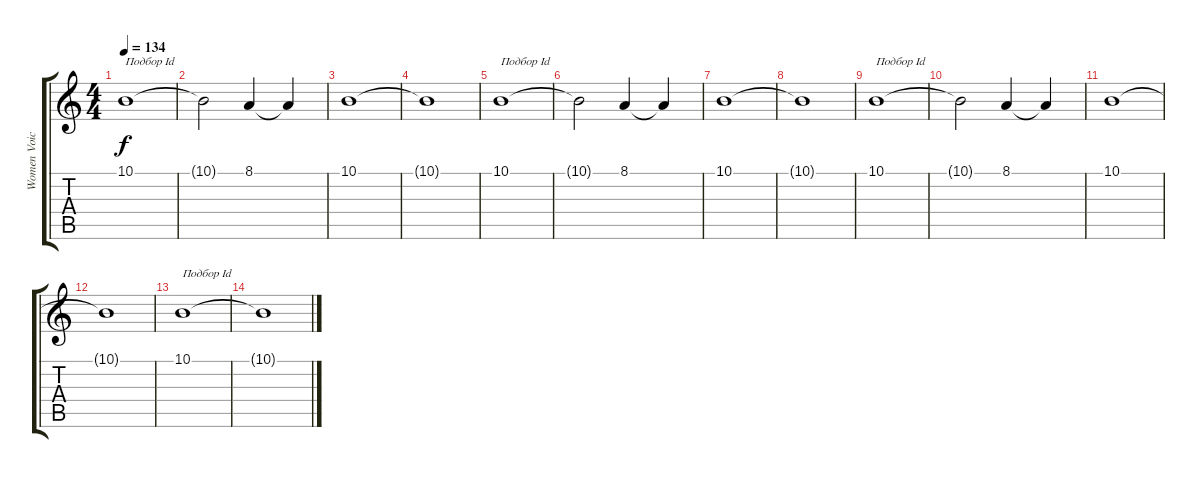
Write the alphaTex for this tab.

\track ("Women Voice" "Women Voic") {instrument choiraahs}
\staff {score tabs}
\tuning (Db4 Ab3 E3 B2 Gb2 B1) {hide}
\ts (4 4)
\tempo 134
\clef g2
\ks c
10.1.1{txt "Подбор Id" dy f volume 15} |
10.1{t}.2 8.1.4 8.1{t}.4 |
10.1.1 |
10.1{t}.1{volume 4} |
10.1.1{txt "Подбор Id" volume 15} |
10.1{t}.2 8.1.4 8.1{t}.4 |
10.1.1 |
10.1{t}.1{volume 2} |
10.1.1{txt "Подбор Id" volume 15} |
10.1{t}.2 8.1.4 8.1{t}.4 |
10.1.1 |
10.1{t}.1{volume 4} |
10.1.1{txt "Подбор Id" volume 15} |
10.1{t}.1{volume 2}
